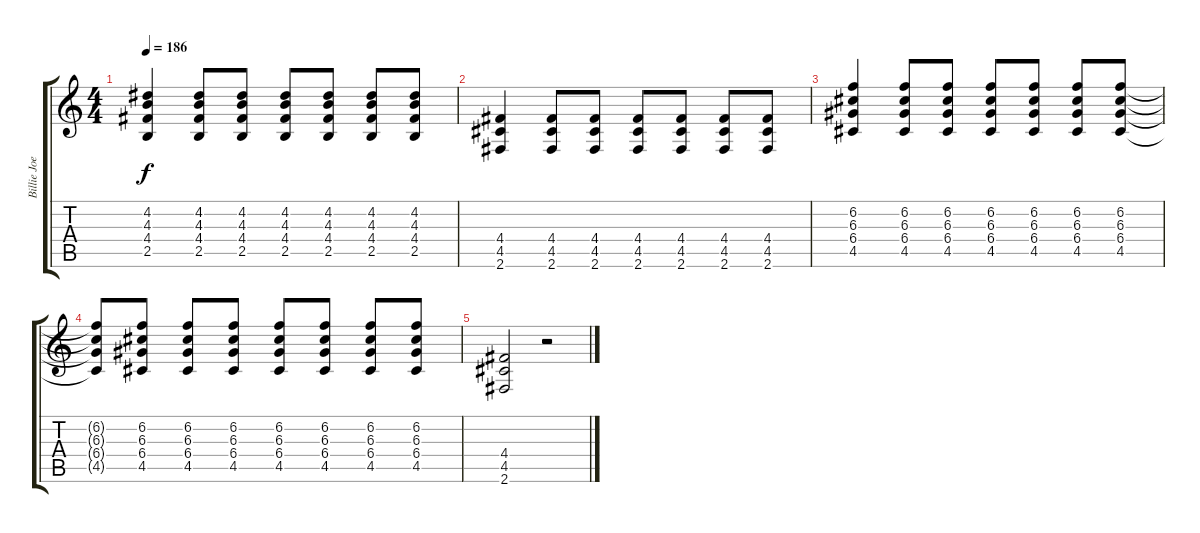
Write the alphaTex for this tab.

\track ("Billie Joe (Guitar)" "Billie Joe") {instrument distortionguitar}
\staff {score tabs}
\tuning (E4 B3 G3 D3 A2 E2) {hide}
\ts (4 4)
\tempo 186
\clef g2
\ks c
(4.2 4.3 4.4 2.5).4{dy f} (4.2 4.3 4.4 2.5).8 (4.2 4.3 4.4 2.5).8 (4.2 4.3 4.4 2.5).8 (4.2 4.3 4.4 2.5).8 (4.2 4.3 4.4 2.5).8 (4.2 4.3 4.4 2.5).8 |
(4.4 4.5 2.6).4 (4.4 4.5 2.6).8 (4.4 4.5 2.6).8 (4.4 4.5 2.6).8 (4.4 4.5 2.6).8 (4.4 4.5 2.6).8 (4.4 4.5 2.6).8 |
(6.2 6.3 6.4 4.5).4 (6.2 6.3 6.4 4.5).8 (6.2 6.3 6.4 4.5).8 (6.2 6.3 6.4 4.5).8 (6.2 6.3 6.4 4.5).8 (6.2 6.3 6.4 4.5).8 (6.2 6.3 6.4 4.5).8 |
(6.2{t} 6.3{t} 6.4{t} 4.5{t}).8 (6.2 6.3 6.4 4.5).8 (6.2 6.3 6.4 4.5).8 (6.2 6.3 6.4 4.5).8 (6.2 6.3 6.4 4.5).8 (6.2 6.3 6.4 4.5).8 (6.2 6.3 6.4 4.5).8 (6.2 6.3 6.4 4.5).8 |
(4.4 4.5 2.6).2 r.2
